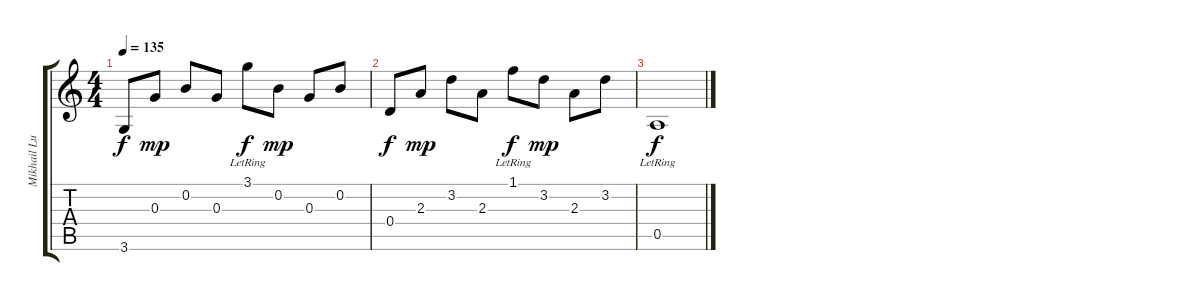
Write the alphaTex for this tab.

\track ("Mikhail Lutsky" "Mikhail Lu") {instrument acousticguitarnylon}
\staff {score tabs}
\tuning (E4 B3 G3 D3 A2 E2) {hide}
\ts (4 4)
\tempo 135
\clef g2
\ks c
3.6.8{dy f volume 3} 0.3.8{dy mp} 0.2.8 0.3.8 3.1{lr}.8{dy f} 0.2.8{dy mp} 0.3.8 0.2.8 |
0.4.8{dy f volume 2} 2.3.8{dy mp} 3.2.8 2.3.8 1.1{lr}.8{dy f} 3.2.8{dy mp} 2.3.8 3.2.8 |
0.5{lr}.1{dy f volume 1}
